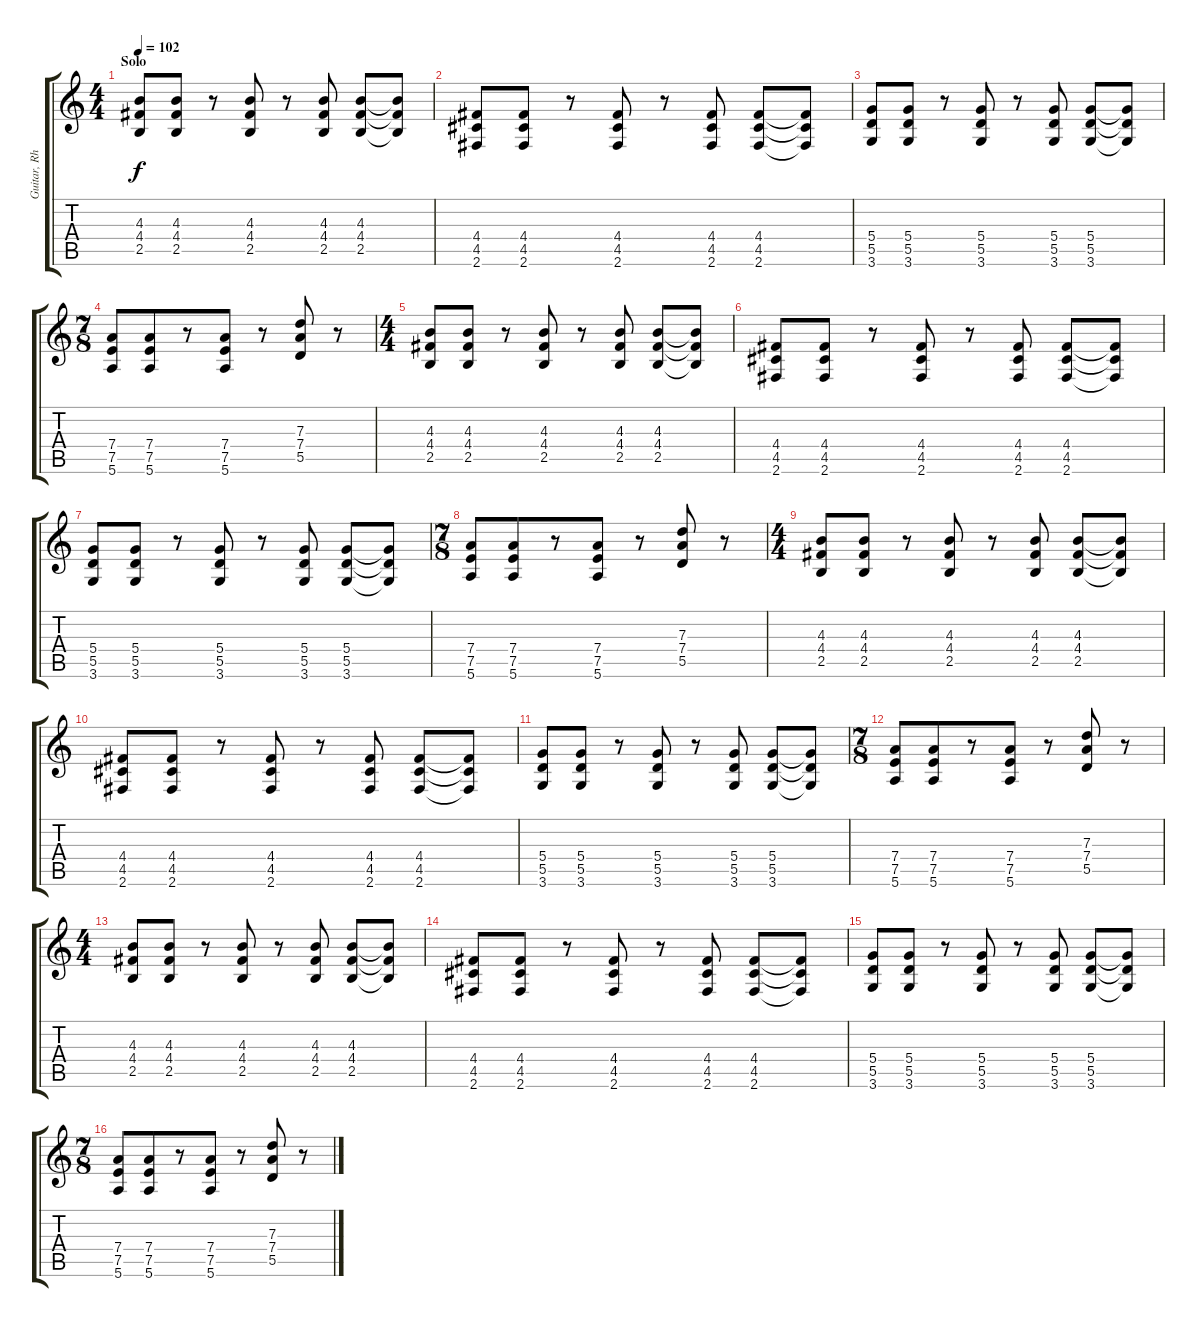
\track ("Guitar, Rhythm" "Guitar, Rh") {instrument distortionguitar}
\staff {score tabs}
\tuning (E4 B3 G3 D3 A2 E2) {hide}
\ts (4 4)
\section ("" "Solo")
\tempo 102
\clef g2
\ks c
(4.3 4.4 2.5).8{dy f} (4.3 4.4 2.5).8 r.8 (4.3 4.4 2.5).8 r.8 (4.3 4.4 2.5).8 (4.3 4.4 2.5).8 (4.3{t} 4.4{t} 2.5{t}).8 |
(4.4 4.5 2.6).8 (4.4 4.5 2.6).8 r.8 (4.4 4.5 2.6).8 r.8 (4.4 4.5 2.6).8 (4.4 4.5 2.6).8 (4.4{t} 4.5{t} 2.6{t}).8 |
(5.4 5.5 3.6).8 (5.4 5.5 3.6).8 r.8 (5.4 5.5 3.6).8 r.8 (5.4 5.5 3.6).8 (5.4 5.5 3.6).8 (5.4{t} 5.5{t} 3.6{t}).8 |
\ts (7 8)
(7.4 7.5 5.6).8 (7.4 7.5 5.6).8 r.8 (7.4 7.5 5.6).8 r.8 (7.3 7.4 5.5).8 r.8 |
\ts (4 4)
(4.3 4.4 2.5).8 (4.3 4.4 2.5).8 r.8 (4.3 4.4 2.5).8 r.8 (4.3 4.4 2.5).8 (4.3 4.4 2.5).8 (4.3{t} 4.4{t} 2.5{t}).8 |
(4.4 4.5 2.6).8 (4.4 4.5 2.6).8 r.8 (4.4 4.5 2.6).8 r.8 (4.4 4.5 2.6).8 (4.4 4.5 2.6).8 (4.4{t} 4.5{t} 2.6{t}).8 |
(5.4 5.5 3.6).8 (5.4 5.5 3.6).8 r.8 (5.4 5.5 3.6).8 r.8 (5.4 5.5 3.6).8 (5.4 5.5 3.6).8 (5.4{t} 5.5{t} 3.6{t}).8 |
\ts (7 8)
(7.4 7.5 5.6).8 (7.4 7.5 5.6).8 r.8 (7.4 7.5 5.6).8 r.8 (7.3 7.4 5.5).8 r.8 |
\ts (4 4)
(4.3 4.4 2.5).8 (4.3 4.4 2.5).8 r.8 (4.3 4.4 2.5).8 r.8 (4.3 4.4 2.5).8 (4.3 4.4 2.5).8 (4.3{t} 4.4{t} 2.5{t}).8 |
(4.4 4.5 2.6).8 (4.4 4.5 2.6).8 r.8 (4.4 4.5 2.6).8 r.8 (4.4 4.5 2.6).8 (4.4 4.5 2.6).8 (4.4{t} 4.5{t} 2.6{t}).8 |
(5.4 5.5 3.6).8 (5.4 5.5 3.6).8 r.8 (5.4 5.5 3.6).8 r.8 (5.4 5.5 3.6).8 (5.4 5.5 3.6).8 (5.4{t} 5.5{t} 3.6{t}).8 |
\ts (7 8)
(7.4 7.5 5.6).8 (7.4 7.5 5.6).8 r.8 (7.4 7.5 5.6).8 r.8 (7.3 7.4 5.5).8 r.8 |
\ts (4 4)
(4.3 4.4 2.5).8 (4.3 4.4 2.5).8 r.8 (4.3 4.4 2.5).8 r.8 (4.3 4.4 2.5).8 (4.3 4.4 2.5).8 (4.3{t} 4.4{t} 2.5{t}).8 |
(4.4 4.5 2.6).8 (4.4 4.5 2.6).8 r.8 (4.4 4.5 2.6).8 r.8 (4.4 4.5 2.6).8 (4.4 4.5 2.6).8 (4.4{t} 4.5{t} 2.6{t}).8 |
(5.4 5.5 3.6).8 (5.4 5.5 3.6).8 r.8 (5.4 5.5 3.6).8 r.8 (5.4 5.5 3.6).8 (5.4 5.5 3.6).8 (5.4{t} 5.5{t} 3.6{t}).8 |
\ts (7 8)
(7.4 7.5 5.6).8 (7.4 7.5 5.6).8 r.8 (7.4 7.5 5.6).8 r.8 (7.3 7.4 5.5).8 r.8
